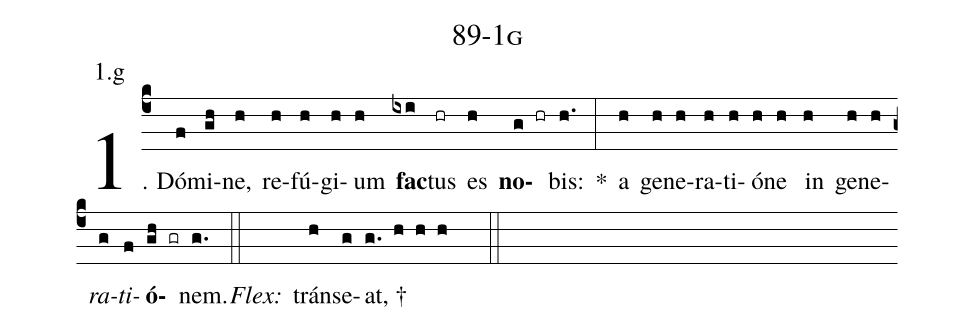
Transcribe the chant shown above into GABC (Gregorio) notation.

name: 89-1g;
annotation: 1.g;
%%
(c4)1. Dó(f)mi(gh)ne,(h) re(h)fú(h)gi(h)um(h) <b>fac</b>(ixi)tus(hr) es(h) <b>no</b>(g hr)bis:(h.) *(:) a(h) ge(h)ne(h)ra(h)ti(h)ó(h)ne(h) in(h) ge(h)ne(h)<i>ra</i>(g)<i>ti</i>(f)<b>ó</b>(gh gr)nem.(g.) (::)
<i>Flex:</i>()  tráns(h)e(g)at, †(g. h h h  ::)
